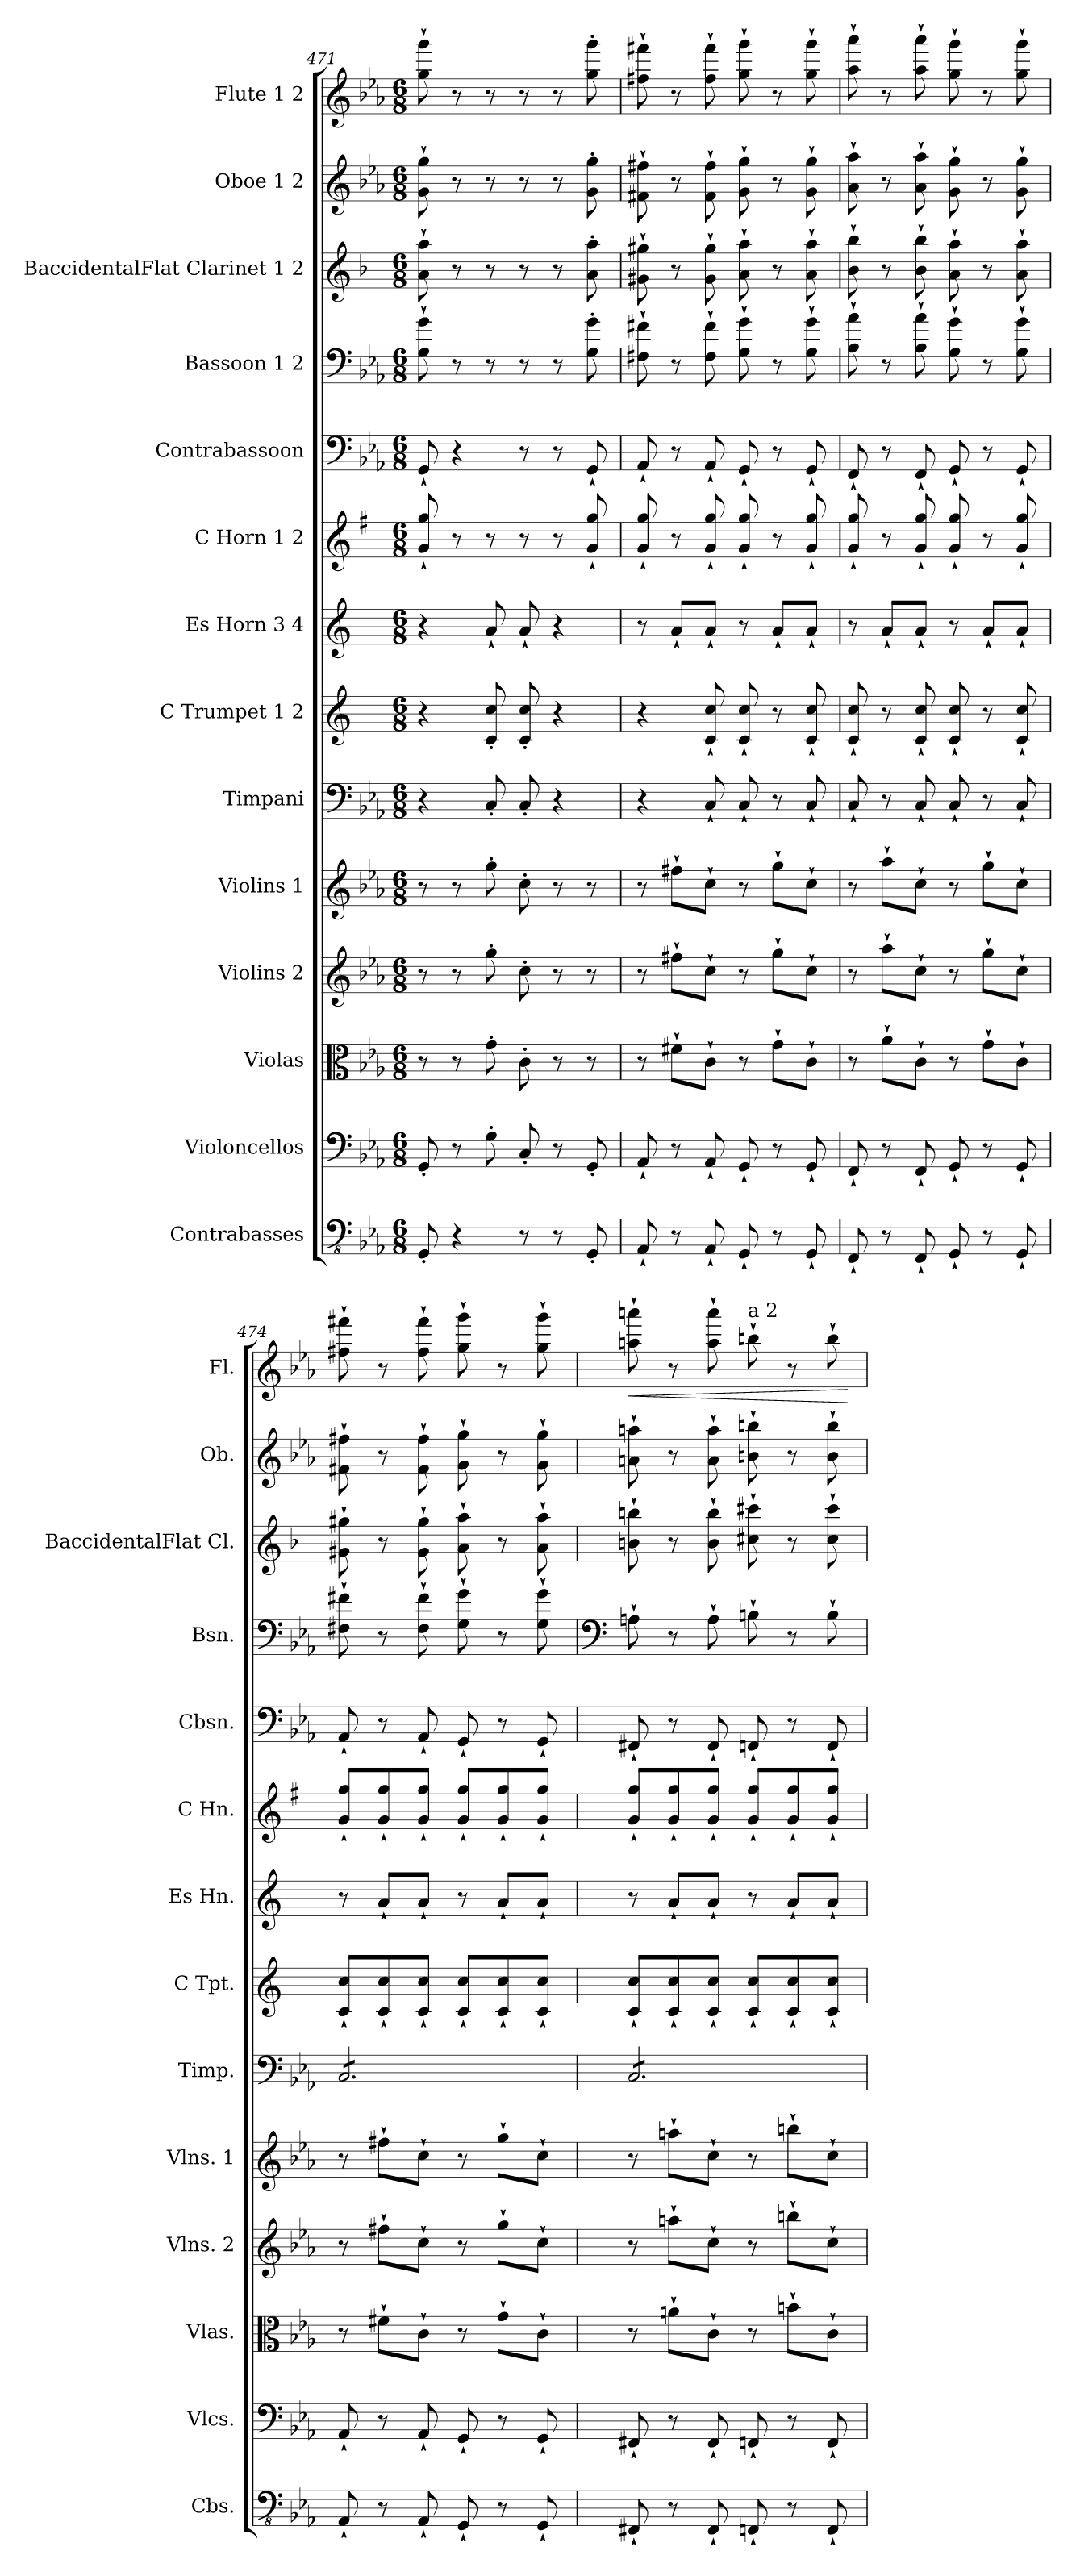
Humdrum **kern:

**kern	**kern	**kern	**kern	**kern	**kern	**kern	**kern	**kern	**kern	**kern	**kern	**kern	**kern	**dynam
*part14	*part13	*part12	*part11	*part10	*part9	*part8	*part7	*part6	*part5	*part4	*part3	*part2	*part1	*part1
*staff14	*staff13	*staff12	*staff11	*staff10	*staff9	*staff8	*staff7	*staff6	*staff5	*staff4	*staff3	*staff2	*staff1	*staff1
*I"Contrabasses	*I"Violoncellos	*I"Violas	*I"Violins 2	*I"Violins 1	*I"Timpani	*I"C Trumpet 1 2	*I"Es Horn 3 4	*I"C Horn 1 2	*I"Contrabassoon	*I"Bassoon 1 2	*I"BaccidentalFlat Clarinet 1 2	*I"Oboe 1 2	*I"Flute  1 2	*
*I'Cbs.	*I'Vlcs.	*I'Vlas.	*I'Vlns. 2	*I'Vlns. 1	*I'Timp.	*I'C Tpt.	*I'Es Hn.	*I'C Hn.	*I'Cbsn.	*I'Bsn.	*I'BaccidentalFlat Cl.	*I'Ob.	*I'Fl.	*
*clefFv4	*clefF4	*clefC3	*clefG2	*clefG2	*clefF4	*clefG2	*clefG2	*clefG2	*clefF4	*clefF4	*clefG2	*clefG2	*clefG2	*
*	*	*	*	*	*	*	*ITrd5c9	*ITrd4c7	*ITrd7c12	*	*ITrd1c2	*	*	*
*k[b-e-a-]	*k[b-e-a-]	*k[b-e-a-]	*k[b-e-a-]	*k[b-e-a-]	*k[b-e-a-]	*k[]	*k[b-e-a-]	*k[]	*k[b-e-a-]	*k[b-e-a-]	*k[b-e-a-]	*k[b-e-a-]	*k[b-e-a-]	*
*M6/8	*M6/8	*M6/8	*M6/8	*M6/8	*M6/8	*M6/8	*M6/8	*M6/8	*M6/8	*M6/8	*M6/8	*M6/8	*M6/8	*
=471	=471	=471	=471	=471	=471	=471	=471	=471	=471	=471	=471	=471	=471	=471
8GGG'/	8GG'/	8r	8r	8r	4r	4r	4r	8c/` 8cc/`	8GGG`/	8G\` 8g\`	8g\` 8gg\`	8g\` 8gg\`	8gg\` 8ggg\`	.
4r	8r	8r	8r	8r	.	.	.	8r	4r	8r	8r	8r	8r	.
.	8G'\	8g'\	8gg'\	8gg'\	8C'/	8c/' 8cc/'	8c`/	8r	.	8r	8r	8r	8r	.
8r	8C'/	8c'\	8cc'\	8cc'\	8C'/	8c/' 8cc/'	8c`/	8r	8r	8r	8r	8r	8r	.
8r	8r	8r	8r	8r	4r	4r	4r	8r	8r	8r	8r	8r	8r	.
8GGG'/	8GG'/	8r	8r	8r	.	.	.	8c/` 8cc/`	8GGG`/	8G\' 8g\'	8g\' 8gg\'	8g\' 8gg\'	8gg\' 8ggg\'	.
!!LO:PB:g=z
=472	=472	=472	=472	=472	=472	=472	=472	=472	=472	=472	=472	=472	=472	=472
8AAA-`/	8AA-`/	8r	8r	8r	4r	4r	8r	8c/` 8cc/`	8AAA-`/	8F#X\` 8f#X\`	8f#X\` 8ff#X\`	8f#X\` 8ff#X\`	8ff#X\` 8fff#X\`	.
8r	8r	8f#X`\L	8ff#X`\L	8ff#X`\L	.	.	8c`/L	8r	8r	8r	8r	8r	8r	.
8AAA-`/	8AA-`/	8c`\J	8cc`\J	8cc`\J	8C`/	8c/` 8cc/`	8c`/J	8c/` 8cc/`	8AAA-`/	8F#\` 8f#\`	8f#\` 8ff#\`	8f#\` 8ff#\`	8ff#\` 8fff#\`	.
8GGG`/	8GG`/	8r	8r	8r	8C`/	8c/` 8cc/`	8r	8c/` 8cc/`	8GGG`/	8G\` 8g\`	8g\` 8gg\`	8g\` 8gg\`	8gg\` 8ggg\`	.
8r	8r	8g`\L	8gg`\L	8gg`\L	8r	8r	8c`/L	8r	8r	8r	8r	8r	8r	.
8GGG`/	8GG`/	8c`\J	8cc`\J	8cc`\J	8C`/	8c/` 8cc/`	8c`/J	8c/` 8cc/`	8GGG`/	8G\` 8g\`	8g\` 8gg\`	8g\` 8gg\`	8gg\` 8ggg\`	.
=473	=473	=473	=473	=473	=473	=473	=473	=473	=473	=473	=473	=473	=473	=473
8FFF`/	8FF`/	8r	8r	8r	8C`/	8c/` 8cc/`	8r	8c/` 8cc/`	8FFF`/	8A-\` 8a-\`	8a-\` 8aa-\`	8a-\` 8aa-\`	8aa-\` 8aaa-\`	.
8r	8r	8a-`\L	8aa-`\L	8aa-`\L	8r	8r	8c`/L	8r	8r	8r	8r	8r	8r	.
8FFF`/	8FF`/	8c`\J	8cc`\J	8cc`\J	8C`/	8c/` 8cc/`	8c`/J	8c/` 8cc/`	8FFF`/	8A-\` 8a-\`	8a-\` 8aa-\`	8a-\` 8aa-\`	8aa-\` 8aaa-\`	.
8GGG`/	8GG`/	8r	8r	8r	8C`/	8c/` 8cc/`	8r	8c/` 8cc/`	8GGG`/	8G\` 8g\`	8g\` 8gg\`	8g\` 8gg\`	8gg\` 8ggg\`	.
8r	8r	8g`\L	8gg`\L	8gg`\L	8r	8r	8c`/L	8r	8r	8r	8r	8r	8r	.
8GGG`/	8GG`/	8c`\J	8cc`\J	8cc`\J	8C`/	8c/` 8cc/`	8c`/J	8c/` 8cc/`	8GGG`/	8G\` 8g\`	8g\` 8gg\`	8g\` 8gg\`	8gg\` 8ggg\`	.
=474	=474	=474	=474	=474	=474	=474	=474	=474	=474	=474	=474	=474	=474	=474
*	*	*	*	*	*tremolo	*	*	*	*	*	*	*	*	*
8AAA-`/	8AA-`/	8r	8r	8r	8C/L	8c/` 8cc/`L	8r	8c/` 8cc/`L	8AAA-`/	8F#X\` 8f#X\`	8f#X\` 8ff#X\`	8f#X\` 8ff#X\`	8ff#X\` 8fff#X\`	.
8r	8r	8f#X`\L	8ff#X`\L	8ff#X`\L	8C/	8c/` 8cc/`	8c`/L	8c/` 8cc/`	8r	8r	8r	8r	8r	.
8AAA-`/	8AA-`/	8c`\J	8cc`\J	8cc`\J	8C/	8c/` 8cc/`J	8c`/J	8c/` 8cc/`J	8AAA-`/	8F#\` 8f#\`	8f#\` 8ff#\`	8f#\` 8ff#\`	8ff#\` 8fff#\`	.
8GGG`/	8GG`/	8r	8r	8r	8C/	8c/` 8cc/`L	8r	8c/` 8cc/`L	8GGG`/	8G\` 8g\`	8g\` 8gg\`	8g\` 8gg\`	8gg\` 8ggg\`	.
8r	8r	8g`\L	8gg`\L	8gg`\L	8C/	8c/` 8cc/`	8c`/L	8c/` 8cc/`	8r	8r	8r	8r	8r	.
8GGG`/	8GG`/	8c`\J	8cc`\J	8cc`\J	8C/J	8c/` 8cc/`J	8c`/J	8c/` 8cc/`J	8GGG`/	8G\` 8g\`	8g\` 8gg\`	8g\` 8gg\`	8gg\` 8ggg\`	.
=475	=475	=475	=475	=475	=475	=475	=475	=475	=475	=475	=475	=475	=475	=475
*	*	*	*	*	*	*	*	*	*	*clefF4	*	*	*	*
!	!	!	!	!	!	!	!	!	!	!	!	!	!	!LO:HP:b
8FFF#X`/	8FF#X`/	8r	8r	8r	8C/L	8c/` 8cc/`L	8r	8c/` 8cc/`L	8FFF#X`/	8An`\	8an\` 8aan\`	8an\` 8aan\`	8aan\` 8aaan\`	<
8r	8r	8an`\L	8aan`\L	8aan`\L	8C/	8c/` 8cc/`	8c`/L	8c/` 8cc/`	8r	8r	8r	8r	8r	.
8FFF#`/	8FF#`/	8c`\J	8cc`\J	8cc`\J	8C/	8c/` 8cc/`J	8c`/J	8c/` 8cc/`J	8FFF#`/	8A`\	8a\` 8aa\`	8a\` 8aa\`	8aa\` 8aaa\`	.
!	!	!	!	!	!	!	!	!	!	!	!	!	!LO:TX:a:t=a 2	!
8FFFn`/	8FFn`/	8r	8r	8r	8C/	8c/` 8cc/`L	8r	8c/` 8cc/`L	8FFFn`/	8Bn`\	8bn\` 8bbn\`	8bn\` 8bbn\`	8bbn`\	.
8r	8r	8bn`\L	8bbn`\L	8bbn`\L	8C/	8c/` 8cc/`	8c`/L	8c/` 8cc/`	8r	8r	8r	8r	8r	.
8FFF`/	8FF`/	8c`\J	8cc`\J	8cc`\J	8C/J	8c/` 8cc/`J	8c`/J	8c/` 8cc/`J	8FFF`/	8B`\	8b\` 8bb\`	8b\` 8bb\`	8bb`\	.
*	*	*	*	*	*Xtremolo	*	*	*	*	*	*	*	*	*
.	.	.	.	.	.	.	.	.	.	.	.	.	.	[
=	=	=	=	=	=	=	=	=	=	=	=	=	=	=
*-	*-	*-	*-	*-	*-	*-	*-	*-	*-	*-	*-	*-	*-	*-
